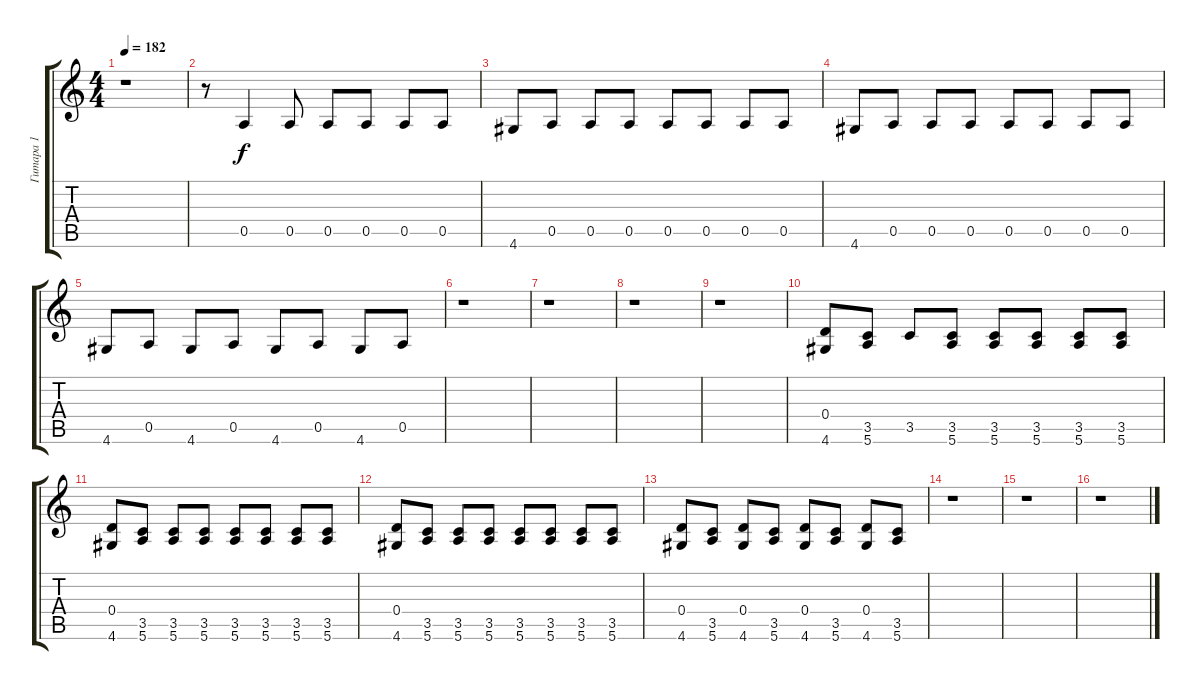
\track ("Гитара 1" "Гитара 1") {instrument electricguitarclean}
\staff {score tabs}
\tuning (E4 B3 G3 D3 A2 E2) {hide}
\ts (4 4)
\tempo 182
\clef g2
\ks c
r.1{dy f} |
r.8 0.5.4 0.5.8 0.5.8 0.5.8 0.5.8 0.5.8 |
4.6.8 0.5.8 0.5.8 0.5.8 0.5.8 0.5.8 0.5.8 0.5.8 |
4.6.8 0.5.8 0.5.8 0.5.8 0.5.8 0.5.8 0.5.8 0.5.8 |
4.6.8 0.5.8 4.6.8 0.5.8 4.6.8 0.5.8 4.6.8 0.5.8 |
r.1 |
r.1 |
r.1 |
r.1 |
(0.4 4.6).8 (3.5 5.6).8 3.5.8 (3.5 5.6).8 (3.5 5.6).8 (3.5 5.6).8 (3.5 5.6).8 (3.5 5.6).8 |
(0.4 4.6).8 (3.5 5.6).8 (3.5 5.6).8 (3.5 5.6).8 (3.5 5.6).8 (3.5 5.6).8 (3.5 5.6).8 (3.5 5.6).8 |
(0.4 4.6).8 (3.5 5.6).8 (3.5 5.6).8 (3.5 5.6).8 (3.5 5.6).8 (3.5 5.6).8 (3.5 5.6).8 (3.5 5.6).8 |
(0.4 4.6).8 (3.5 5.6).8 (0.4 4.6).8 (3.5 5.6).8 (0.4 4.6).8 (3.5 5.6).8 (0.4 4.6).8 (3.5 5.6).8 |
r.1 |
r.1 |
r.1
